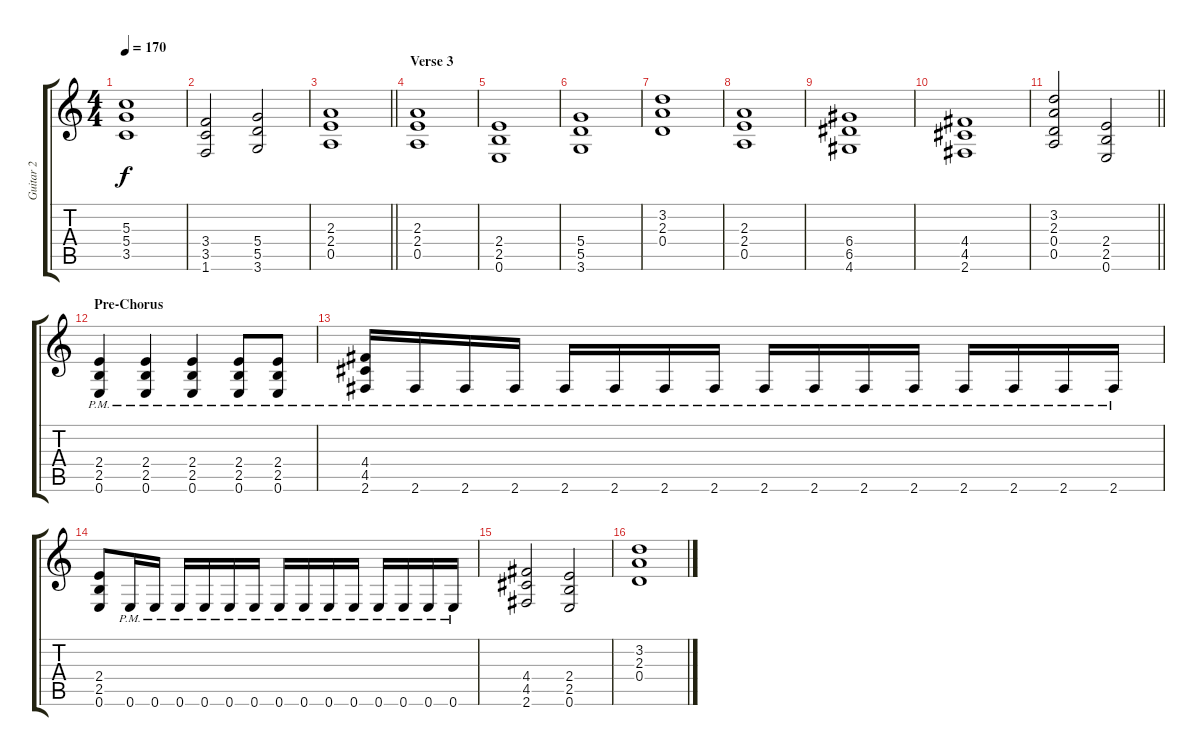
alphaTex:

\track ("Guitar 2" "Guitar 2") {instrument distortionguitar}
\staff {score tabs}
\tuning (E4 B3 G3 D3 A2 E2) {hide}
\ts (4 4)
\tempo 170
\clef g2
\ks c
(5.3 5.4 3.5).1{dy f} |
(3.4 3.5 1.6).2 (5.4 5.5 3.6).2 |
\barLineRight lightlight
(2.3 2.4 0.5).1 |
\section ("" "Verse 3")
(2.3 2.4 0.5).1 |
(2.4 2.5 0.6).1 |
(5.4 5.5 3.6).1 |
(3.2 2.3 0.4).1 |
(2.3 2.4 0.5).1 |
(6.4 6.5 4.6).1 |
(4.4 4.5 2.6).1 |
\barLineRight lightlight
(3.2 2.3 0.4 0.5).2 (2.4 2.5 0.6).2 |
\section ("" "Pre-Chorus")
(2.4{pm} 2.5{pm} 0.6{pm}).4 (2.4{pm} 2.5{pm} 0.6{pm}).4 (2.4{pm} 2.5{pm} 0.6{pm}).4 (2.4{pm} 2.5{pm} 0.6{pm}).8 (2.4{pm} 2.5{pm} 0.6{pm}).8 |
(4.4 4.5 2.6{pm}).16 2.6{pm}.16 2.6{pm}.16 2.6{pm}.16 2.6{pm}.16 2.6{pm}.16 2.6{pm}.16 2.6{pm}.16 2.6{pm}.16 2.6{pm}.16 2.6{pm}.16 2.6{pm}.16 2.6{pm}.16 2.6{pm}.16 2.6{pm}.16 2.6{pm}.16 |
(2.4 2.5 0.6).8 0.6{pm}.16 0.6{pm}.16 0.6{pm}.16 0.6{pm}.16 0.6{pm}.16 0.6{pm}.16 0.6{pm}.16 0.6{pm}.16 0.6{pm}.16 0.6{pm}.16 0.6{pm}.16 0.6{pm}.16 0.6{pm}.16 0.6{pm}.16 |
(4.4 4.5 2.6).2 (2.4 2.5 0.6).2 |
(3.2 2.3 0.4).1
